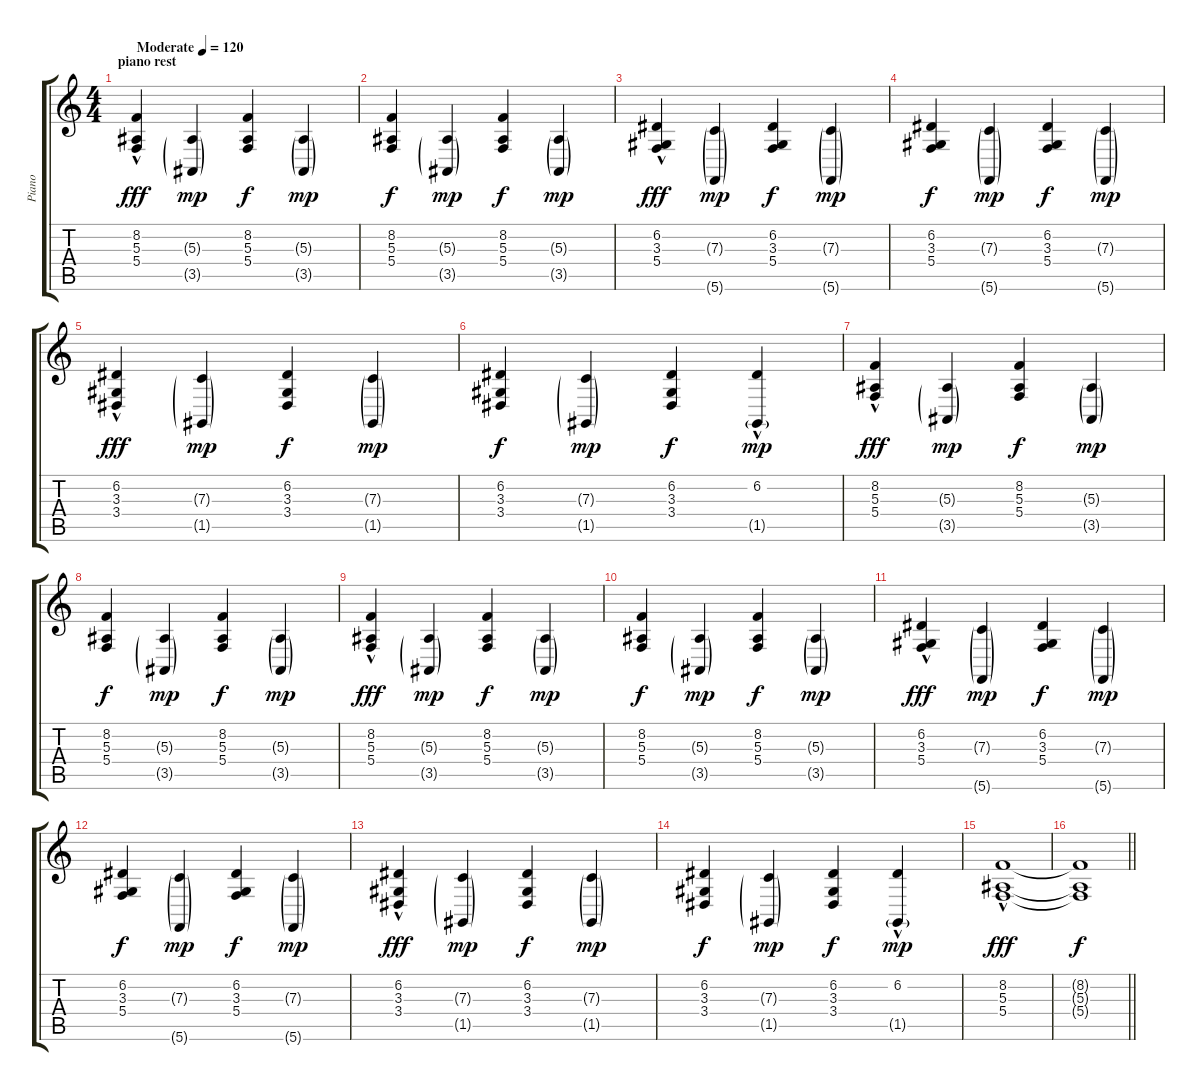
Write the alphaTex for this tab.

\track ("Piano" "Piano") {instrument acousticgrandpiano}
\staff {score tabs}
\tuning (D4 A3 F3 C3 G2 C2) {hide}
\ts (4 4)
\section ("" "piano rest")
\tempo (120 "Moderate")
\clef g2
\ks c
(8.2{hac} 5.3 5.4).4{dy fff instrument acousticgrandpiano} (5.3{g} 3.5{g}).4{dy mp} (8.2 5.3 5.4).4{dy f} (5.3{g} 3.5{g}).4{dy mp} |
(8.2 5.3 5.4).4{dy f} (5.3{g} 3.5{g}).4{dy mp} (8.2 5.3 5.4).4{dy f} (5.3{g} 3.5{g}).4{dy mp} |
(6.2{hac} 3.3 5.4).4{dy fff} (7.3{g} 5.6{g}).4{dy mp} (6.2 3.3 5.4).4{dy f} (7.3{g} 5.6{g}).4{dy mp} |
(6.2 3.3 5.4).4{dy f} (7.3{g} 5.6{g}).4{dy mp} (6.2 3.3 5.4).4{dy f} (7.3{g} 5.6{g}).4{dy mp} |
(6.2{hac} 3.3 3.4).4{dy fff} (7.3{g} 1.5{g}).4{dy mp} (6.2 3.3 3.4).4{dy f} (7.3{g} 1.5{g}).4{dy mp} |
(6.2 3.3 3.4).4{dy f} (7.3{g} 1.5{g}).4{dy mp} (6.2 3.3 3.4).4{dy f} (6.2{hac} 1.5{g}).4{dy mp} |
(8.2{hac} 5.3 5.4).4{dy fff} (5.3{g} 3.5{g}).4{dy mp} (8.2 5.3 5.4).4{dy f} (5.3{g} 3.5{g}).4{dy mp} |
(8.2 5.3 5.4).4{dy f} (5.3{g} 3.5{g}).4{dy mp} (8.2 5.3 5.4).4{dy f} (5.3{g} 3.5{g}).4{dy mp} |
(8.2{hac} 5.3 5.4).4{dy fff} (5.3{g} 3.5{g}).4{dy mp} (8.2 5.3 5.4).4{dy f} (5.3{g} 3.5{g}).4{dy mp} |
(8.2 5.3 5.4).4{dy f} (5.3{g} 3.5{g}).4{dy mp} (8.2 5.3 5.4).4{dy f} (5.3{g} 3.5{g}).4{dy mp} |
(6.2{hac} 3.3 5.4).4{dy fff} (7.3{g} 5.6{g}).4{dy mp} (6.2 3.3 5.4).4{dy f} (7.3{g} 5.6{g}).4{dy mp} |
(6.2 3.3 5.4).4{dy f} (7.3{g} 5.6{g}).4{dy mp} (6.2 3.3 5.4).4{dy f} (7.3{g} 5.6{g}).4{dy mp} |
(6.2{hac} 3.3 3.4).4{dy fff} (7.3{g} 1.5{g}).4{dy mp} (6.2 3.3 3.4).4{dy f} (7.3{g} 1.5{g}).4{dy mp} |
(6.2 3.3 3.4).4{dy f} (7.3{g} 1.5{g}).4{dy mp} (6.2 3.3 3.4).4{dy f} (6.2{hac} 1.5{g}).4{dy mp} |
(8.2{hac} 5.3 5.4).1{dy fff} |
\barLineRight lightlight
(8.2{t} 5.3{t} 5.4{t}).1{dy f}
